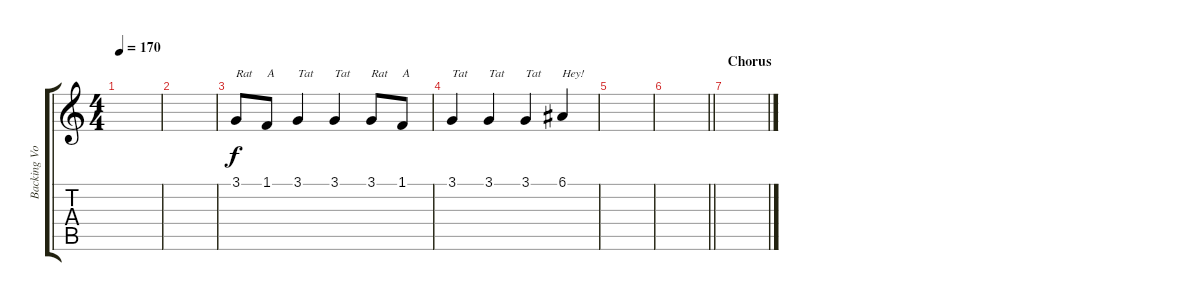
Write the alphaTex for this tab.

\track ("Backing Vocals" "Backing Vo") {instrument bassoon}
\staff {score tabs}
\tuning (E4 B3 G3 D3 A2 E2) {hide}
\ts (4 4)
\tempo 170
\clef g2
\ks c
|
|
3.1.8{txt "Rat"} 1.1.8{txt "A"} 3.1.4{txt "Tat"} 3.1.4{txt "Tat"} 3.1.8{txt "Rat"} 1.1.8{txt "A"} |
3.1.4{txt "Tat"} 3.1.4{txt "Tat"} 3.1.4{txt "Tat"} 6.1.4{txt "Hey!"} |
|
\barLineRight lightlight
|
\section ("" "Chorus")
